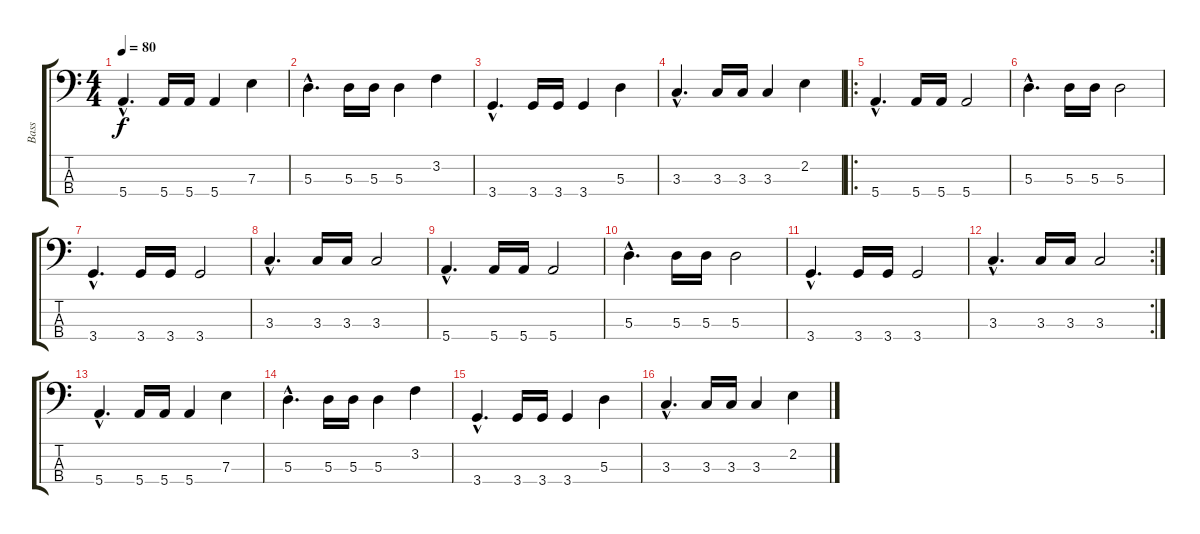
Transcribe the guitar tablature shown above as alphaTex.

\track ("Bass" "Bass") {instrument electricbassfinger}
\staff {score tabs}
\tuning (G2 D2 A1 E1) {hide}
\ts (4 4)
\tempo 80
\clef f4
\ks c
5.4{hac}.4{d dy f} 5.4.16 5.4.16 5.4.4 7.3.4 |
5.3{hac}.4{d} 5.3.16 5.3.16 5.3.4 3.2.4 |
3.4{hac}.4{d} 3.4.16 3.4.16 3.4.4 5.3.4 |
3.3{hac}.4{d} 3.3.16 3.3.16 3.3.4 2.2.4 |
\ro
5.4{hac}.4{d} 5.4.16 5.4.16 5.4.2 |
5.3{hac}.4{d} 5.3.16 5.3.16 5.3.2 |
3.4{hac}.4{d} 3.4.16 3.4.16 3.4.2 |
3.3{hac}.4{d} 3.3.16 3.3.16 3.3.2 |
5.4{hac}.4{d} 5.4.16 5.4.16 5.4.2 |
5.3{hac}.4{d} 5.3.16 5.3.16 5.3.2 |
3.4{hac}.4{d} 3.4.16 3.4.16 3.4.2 |
\rc 2
3.3{hac}.4{d} 3.3.16 3.3.16 3.3.2 |
5.4{hac}.4{d} 5.4.16 5.4.16 5.4.4 7.3.4 |
5.3{hac}.4{d} 5.3.16 5.3.16 5.3.4 3.2.4 |
3.4{hac}.4{d} 3.4.16 3.4.16 3.4.4 5.3.4 |
3.3{hac}.4{d} 3.3.16 3.3.16 3.3.4 2.2.4
